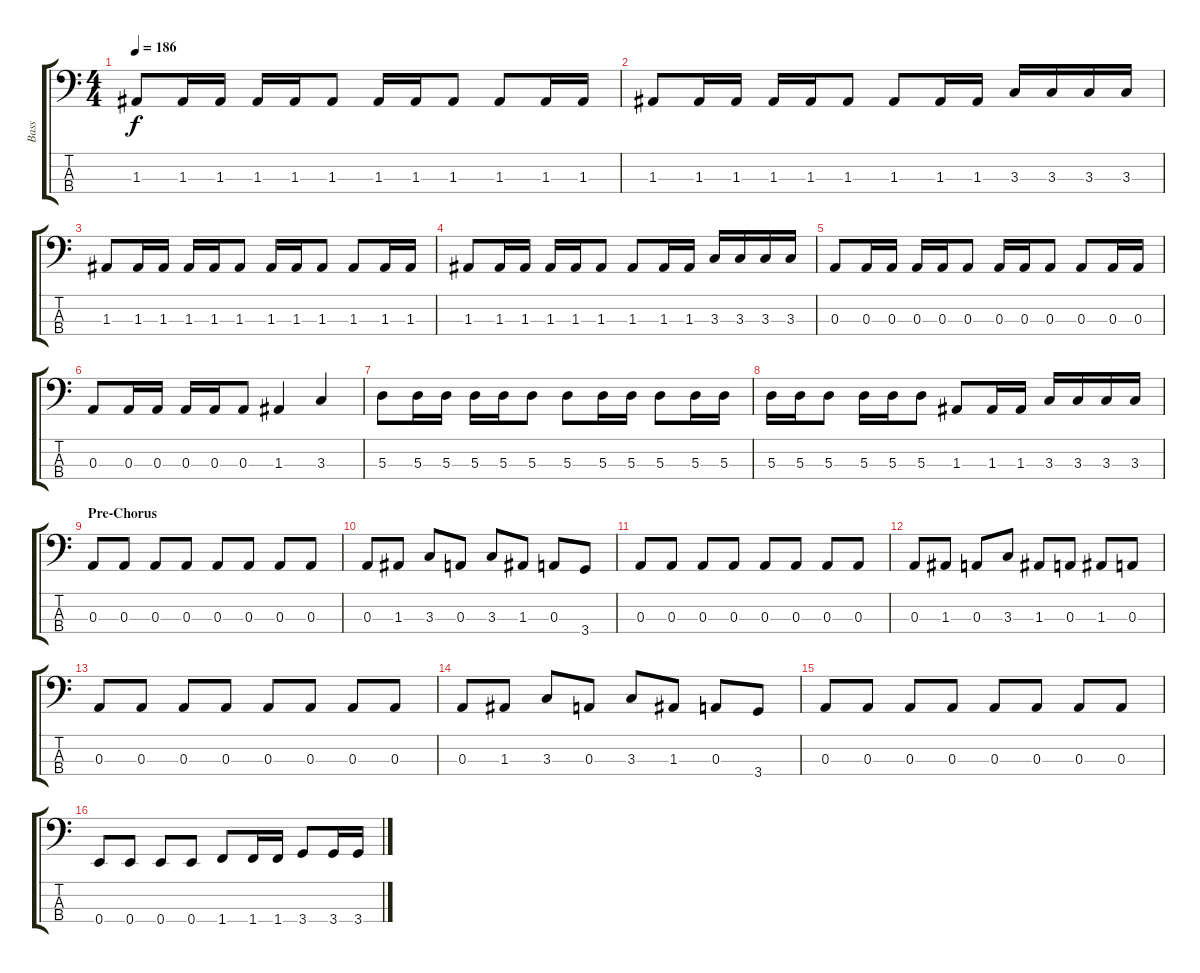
\track ("Bass" "Bass") {instrument electricbassfinger}
\staff {score tabs}
\tuning (G2 D2 A1 E1) {hide}
\ts (4 4)
\tempo 186
\clef f4
\ks c
1.3.8{dy f} 1.3.16 1.3.16 1.3.16 1.3.16 1.3.8 1.3.16 1.3.16 1.3.8 1.3.8 1.3.16 1.3.16 |
1.3.8 1.3.16 1.3.16 1.3.16 1.3.16 1.3.8 1.3.8 1.3.16 1.3.16 3.3.16 3.3.16 3.3.16 3.3.16 |
1.3.8 1.3.16 1.3.16 1.3.16 1.3.16 1.3.8 1.3.16 1.3.16 1.3.8 1.3.8 1.3.16 1.3.16 |
1.3.8 1.3.16 1.3.16 1.3.16 1.3.16 1.3.8 1.3.8 1.3.16 1.3.16 3.3.16 3.3.16 3.3.16 3.3.16 |
0.3.8 0.3.16 0.3.16 0.3.16 0.3.16 0.3.8 0.3.16 0.3.16 0.3.8 0.3.8 0.3.16 0.3.16 |
0.3.8 0.3.16 0.3.16 0.3.16 0.3.16 0.3.8 1.3.4 3.3.4 |
5.3.8 5.3.16 5.3.16 5.3.16 5.3.16 5.3.8 5.3.8 5.3.16 5.3.16 5.3.8 5.3.16 5.3.16 |
5.3.16 5.3.16 5.3.8 5.3.16 5.3.16 5.3.8 1.3.8 1.3.16 1.3.16 3.3.16 3.3.16 3.3.16 3.3.16 |
\section ("" "Pre-Chorus")
0.3.8 0.3.8 0.3.8 0.3.8 0.3.8 0.3.8 0.3.8 0.3.8 |
0.3.8 1.3.8 3.3.8 0.3.8 3.3.8 1.3.8 0.3.8 3.4.8 |
0.3.8 0.3.8 0.3.8 0.3.8 0.3.8 0.3.8 0.3.8 0.3.8 |
0.3.8 1.3.8 0.3.8 3.3.8 1.3.8 0.3.8 1.3.8 0.3.8 |
0.3.8 0.3.8 0.3.8 0.3.8 0.3.8 0.3.8 0.3.8 0.3.8 |
0.3.8 1.3.8 3.3.8 0.3.8 3.3.8 1.3.8 0.3.8 3.4.8 |
0.3.8 0.3.8 0.3.8 0.3.8 0.3.8 0.3.8 0.3.8 0.3.8 |
0.4.8 0.4.8 0.4.8 0.4.8 1.4.8 1.4.16 1.4.16 3.4.8 3.4.16 3.4.16
